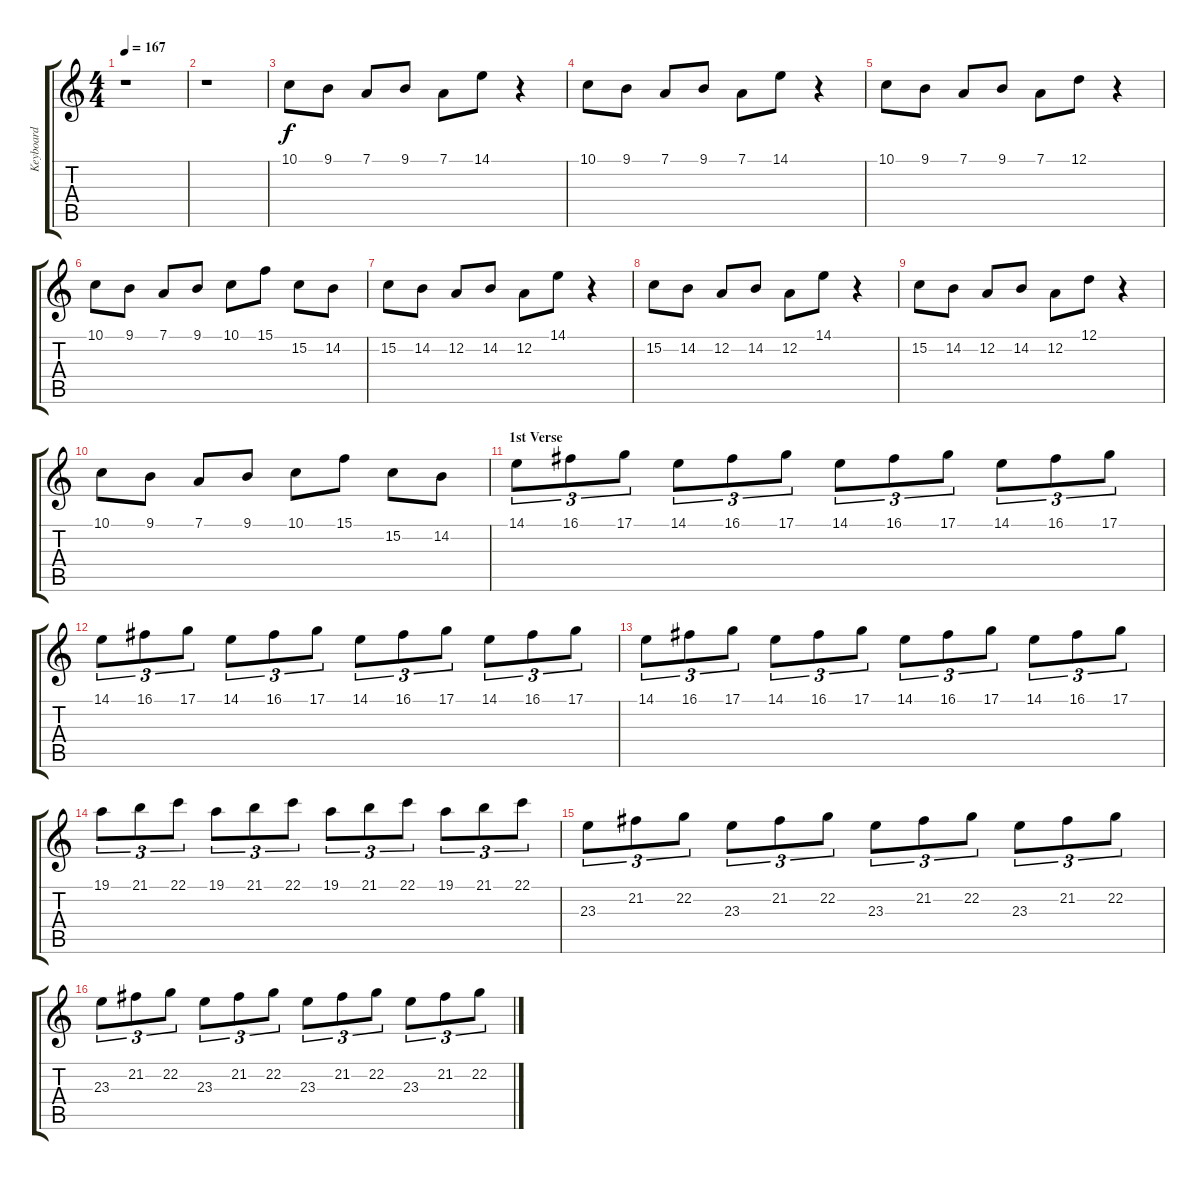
\track ("Keyboard" "Keyboard") {instrument pizzicatostrings}
\staff {score tabs}
\tuning (D4 A3 F3 C3 G2 D2) {hide}
\ts (4 4)
\tempo 167
\clef g2
\ks c
r.1{dy f} |
r.1 |
10.1.8 9.1.8 7.1.8 9.1.8 7.1.8 14.1.8 r.4 |
10.1.8 9.1.8 7.1.8 9.1.8 7.1.8 14.1.8 r.4 |
10.1.8 9.1.8 7.1.8 9.1.8 7.1.8 12.1.8 r.4 |
10.1.8 9.1.8 7.1.8 9.1.8 10.1.8 15.1.8 15.2.8 14.2.8 |
15.2.8 14.2.8 12.2.8 14.2.8 12.2.8 14.1.8 r.4 |
15.2.8 14.2.8 12.2.8 14.2.8 12.2.8 14.1.8 r.4 |
15.2.8 14.2.8 12.2.8 14.2.8 12.2.8 12.1.8 r.4 |
10.1.8 9.1.8 7.1.8 9.1.8 10.1.8 15.1.8 15.2.8 14.2.8 |
\section ("" "1st Verse")
14.1.8{tu (3 2) volume 12 instrument musicbox} 16.1.8{tu (3 2)} 17.1.8{tu (3 2)} 14.1.8{tu (3 2)} 16.1.8{tu (3 2)} 17.1.8{tu (3 2)} 14.1.8{tu (3 2)} 16.1.8{tu (3 2)} 17.1.8{tu (3 2)} 14.1.8{tu (3 2)} 16.1.8{tu (3 2)} 17.1.8{tu (3 2)} |
14.1.8{tu (3 2)} 16.1.8{tu (3 2)} 17.1.8{tu (3 2)} 14.1.8{tu (3 2)} 16.1.8{tu (3 2)} 17.1.8{tu (3 2)} 14.1.8{tu (3 2)} 16.1.8{tu (3 2)} 17.1.8{tu (3 2)} 14.1.8{tu (3 2)} 16.1.8{tu (3 2)} 17.1.8{tu (3 2)} |
14.1.8{tu (3 2)} 16.1.8{tu (3 2)} 17.1.8{tu (3 2)} 14.1.8{tu (3 2)} 16.1.8{tu (3 2)} 17.1.8{tu (3 2)} 14.1.8{tu (3 2)} 16.1.8{tu (3 2)} 17.1.8{tu (3 2)} 14.1.8{tu (3 2)} 16.1.8{tu (3 2)} 17.1.8{tu (3 2)} |
19.1.8{tu (3 2)} 21.1.8{tu (3 2)} 22.1.8{tu (3 2)} 19.1.8{tu (3 2)} 21.1.8{tu (3 2)} 22.1.8{tu (3 2)} 19.1.8{tu (3 2)} 21.1.8{tu (3 2)} 22.1.8{tu (3 2)} 19.1.8{tu (3 2)} 21.1.8{tu (3 2)} 22.1.8{tu (3 2)} |
23.3.8{tu (3 2) volume 12 instrument musicbox} 21.2.8{tu (3 2)} 22.2.8{tu (3 2)} 23.3.8{tu (3 2)} 21.2.8{tu (3 2)} 22.2.8{tu (3 2)} 23.3.8{tu (3 2)} 21.2.8{tu (3 2)} 22.2.8{tu (3 2)} 23.3.8{tu (3 2)} 21.2.8{tu (3 2)} 22.2.8{tu (3 2)} |
23.3.8{tu (3 2)} 21.2.8{tu (3 2)} 22.2.8{tu (3 2)} 23.3.8{tu (3 2)} 21.2.8{tu (3 2)} 22.2.8{tu (3 2)} 23.3.8{tu (3 2)} 21.2.8{tu (3 2)} 22.2.8{tu (3 2)} 23.3.8{tu (3 2)} 21.2.8{tu (3 2)} 22.2.8{tu (3 2)}
